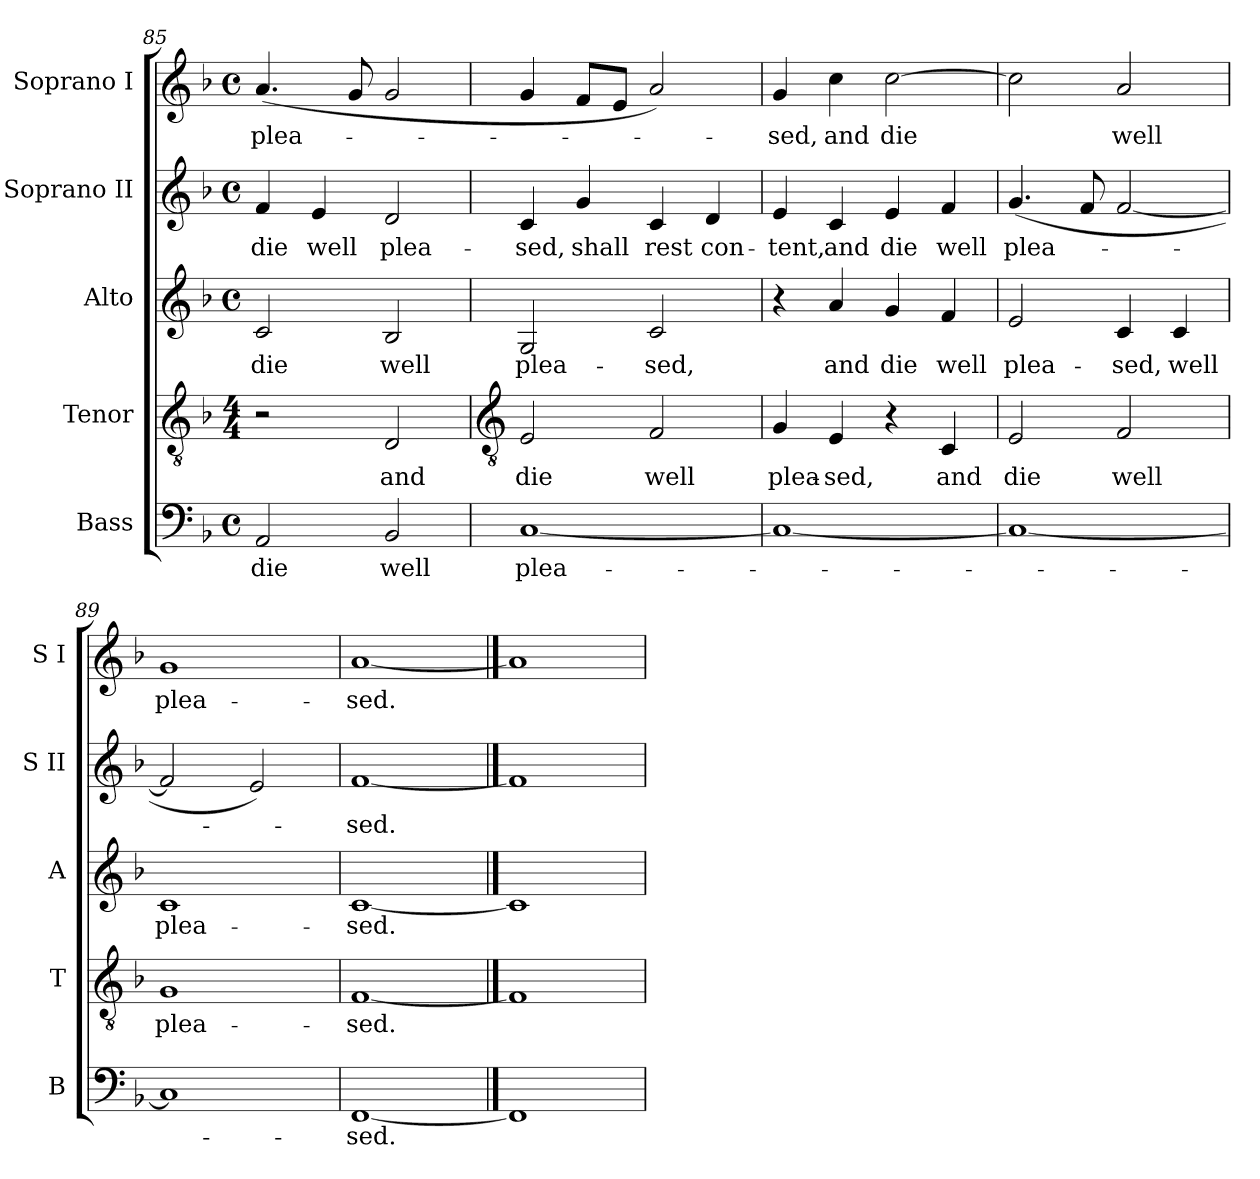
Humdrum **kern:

**kern	**text	**kern	**text	**kern	**text	**kern	**text	**kern	**text
*part5	*part5	*part4	*part4	*part3	*part3	*part2	*part2	*part1	*part1
*staff5	*staff5	*staff4	*staff4	*staff3	*staff3	*staff2	*staff2	*staff1	*staff1
*I"Bass	*	*I"Tenor	*	*I"Alto	*	*I"Soprano II	*	*I"Soprano I	*
*I'B	*	*I'T	*	*I'A	*	*I'S II	*	*I'S I	*
*clefF4	*	*clefGv2	*	*clefG2	*	*clefG2	*	*clefG2	*
*k[b-]	*	*k[b-]	*	*k[b-]	*	*k[b-]	*	*k[b-]	*
*F:	*	*F:	*	*F:	*	*F:	*	*F:	*
*M4/4	*	*M4/4	*	*M4/4	*	*M4/4	*	*M4/4	*
*met(c)	*	*	*	*met(c)	*	*met(c)	*	*met(c)	*
=85	=85	=85	=85	=85	=85	=85	=85	=85	=85
!	!LO:LY:b	!	!	!	!LO:LY:b	!	!LO:LY:b	!	!LO:LY:b
2AA	die	2r	.	2c	die	4f	die	(<4.a	plea-
!	!	!	!	!	!	!	!LO:LY:b	!	!
.	.	.	.	.	.	4e	well	.	.
.	.	.	.	.	.	.	.	8g	.
!	!LO:LY:b	!	!LO:LY:b	!	!LO:LY:b	!	!LO:LY:b	!	!
2BB-	well	2D	and	2B-	well	2d	plea-	2g	.
!!LO:LB:g=z
=86	=86	=86	=86	=86	=86	=86	=86	=86	=86
*	*	*clefGv2	*	*	*	*	*	*	*
!	!LO:LY:b	!	!LO:LY:b	!	!LO:LY:b	!	!LO:LY:b	!	!
[1C	plea-	2E	die	2G	plea-	4c	-sed,	4g	.
!	!	!	!	!	!	!	!LO:LY:b	!	!
.	.	.	.	.	.	4g	shall	8fL	.
.	.	.	.	.	.	.	.	8eJ	.
!	!	!	!LO:LY:b	!	!LO:LY:b	!	!LO:LY:b	!	!
.	.	2F	well	2c	-sed,	4c	rest	2a)	.
!	!	!	!	!	!	!	!LO:LY:b	!	!
.	.	.	.	.	.	4d	con-	.	.
=87	=87	=87	=87	=87	=87	=87	=87	=87	=87
!	!	!	!LO:LY:b	!	!	!	!LO:LY:b	!	!LO:LY:b
1C_	.	4G	plea-	4r	.	4e	-tent,	4g	sed,
!	!	!	!LO:LY:b	!	!LO:LY:b	!	!LO:LY:b	!	!LO:LY:b
.	.	4E	-sed,	4a	and	4c	and	4cc	and
!	!	!	!	!	!LO:LY:b	!	!LO:LY:b	!	!LO:LY:b
.	.	4r	.	4g	die	4e	die	[2cc	die
!	!	!	!LO:LY:b	!	!LO:LY:b	!	!LO:LY:b	!	!
.	.	4C	and	4f	well	4f	well	.	.
=88	=88	=88	=88	=88	=88	=88	=88	=88	=88
!	!	!	!LO:LY:b	!	!LO:LY:b	!	!LO:LY:b	!	!
1C_	.	2E	die	2e	plea-	(<4.g	plea-	2cc]	.
.	.	.	.	.	.	8f	.	.	.
!	!	!	!LO:LY:b	!	!LO:LY:b	!	!	!	!LO:LY:b
.	.	2F	well	4c	-sed,	[2f	.	2a	well
!	!	!	!	!	!LO:LY:b	!	!	!	!
.	.	.	.	4c	well	.	.	.	.
=89	=89	=89	=89	=89	=89	=89	=89	=89	=89
!	!	!	!LO:LY:b	!	!LO:LY:b	!	!	!	!LO:LY:b
1C]	.	1G	plea-	1c	plea-	2f]	.	1g	plea-
.	.	.	.	.	.	2e)	.	.	.
=90	=90	=90	=90	=90	=90	=90	=90	=90	=90
!	!LO:LY:b	!	!LO:LY:b	!	!LO:LY:b	!	!LO:LY:b	!	!LO:LY:b
[1FF	sed.	[1F	-sed.	[1c	-sed.	[1f	sed.	[1a	-sed.
==91	==91	==91	==91	==91	==91	==91	==91	==91	==91
1FF]	.	1F]	.	1c]	.	1f]	.	1a]	.
=	=	=	=	=	=	=	=	=	=
*-	*-	*-	*-	*-	*-	*-	*-	*-	*-
